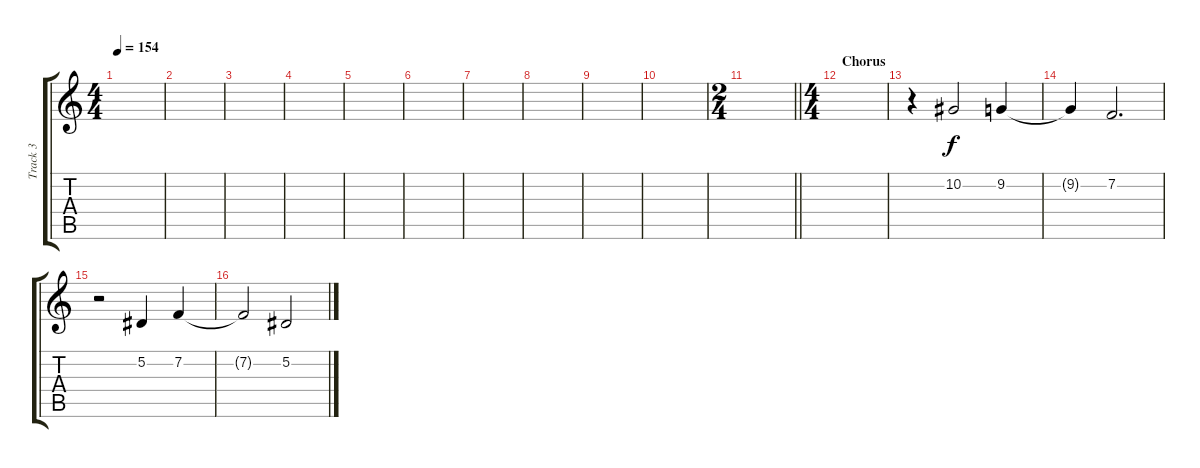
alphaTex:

\track ("Track 3" "Track 3") {instrument clarinet}
\staff {score tabs}
\tuning (Eb4 Bb3 Gb3 Db3 Ab2 Eb2) {hide}
\ts (4 4)
\tempo 154
\clef g2
\ks c
|
|
|
|
|
|
|
|
|
|
\ts (2 4)
\barLineRight lightlight
|
\ts (4 4)
\section ("" "Chorus")
|
r.4 10.2.2 9.2.4 |
9.2{t}.4 7.2.2{d} |
r.2 5.2.4 7.2.4 |
7.2{t}.2 5.2.2
